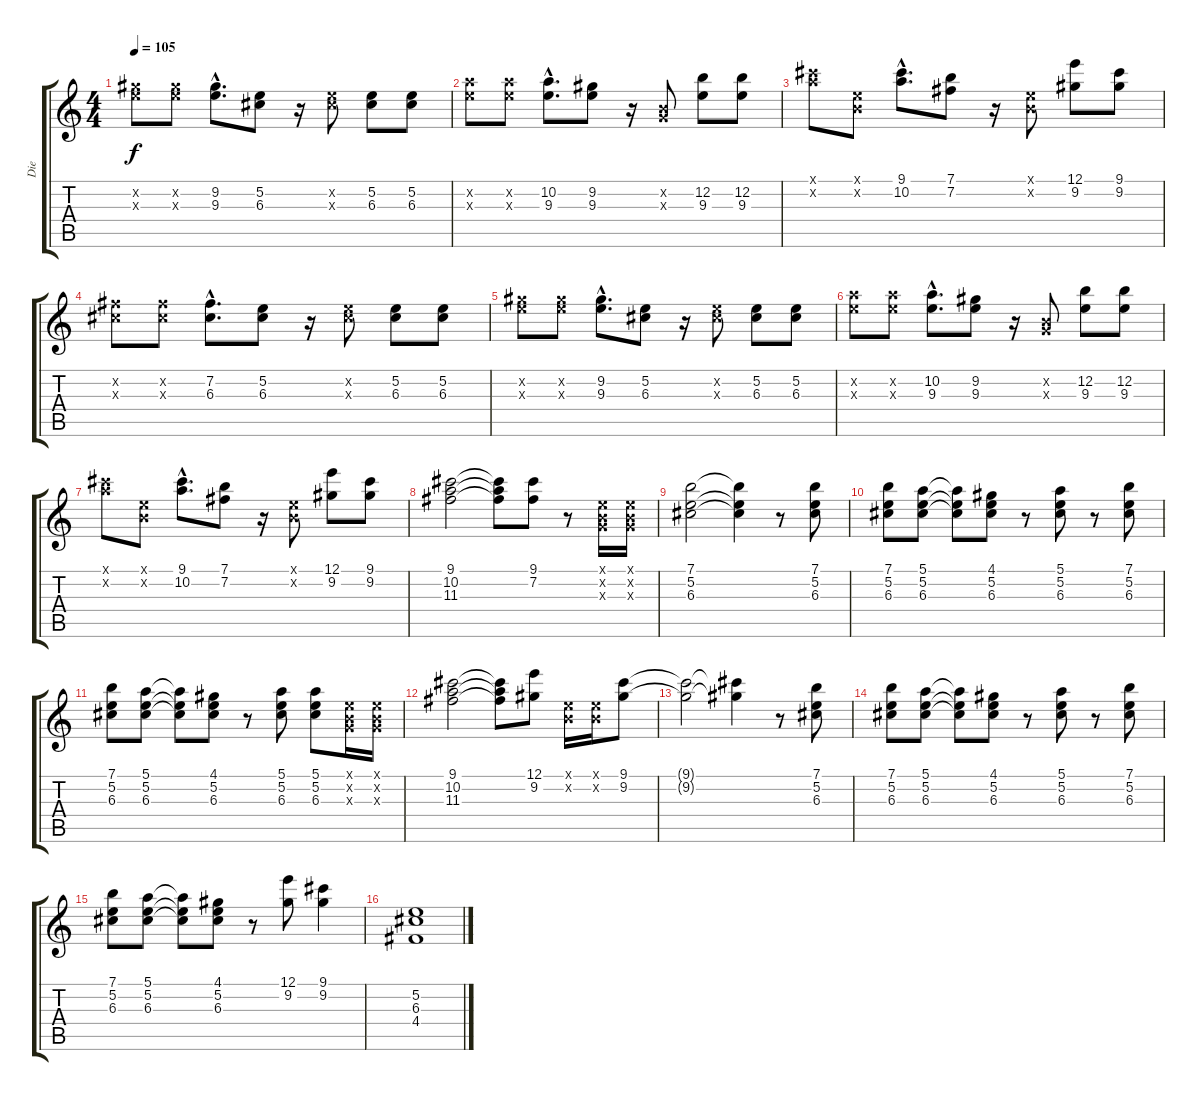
\track ("Die" "Die") {instrument acousticguitarsteel}
\staff {score tabs}
\tuning (E4 B3 G3 D3 A2 E2) {hide}
\ts (4 4)
\tempo 105
\clef g2
\ks c
(9.2{x} 9.3{x}).8{dy f} (9.2{x} 9.3{x}).8 (9.2{hac} 9.3{hac}).8{d} (5.2 6.3).8 r.16 (5.2{x} 6.3{x}).8 (5.2 6.3).8 (5.2 6.3).8 |
(10.2{x} 9.3{x}).8 (10.2{x} 9.3{x}).8 (10.2{hac} 9.3{hac}).8{d} (9.2 9.3).8 r.16 (0.2{x} 0.3{x}).8 (12.2 9.3).8 (12.2 9.3).8 |
(9.1{x} 10.2{x}).8 (0.1{x} 0.2{x}).8 (9.1{hac} 10.2{hac}).8{d} (7.1 7.2).8 r.16 (0.1{x} 0.2{x}).8 (12.1 9.2).8 (9.1 9.2).8 |
(7.2{x} 6.3{x}).8 (7.2{x} 6.3{x}).8 (7.2{hac} 6.3{hac}).8{d} (5.2 6.3).8 r.16 (5.2{x} 6.3{x}).8 (5.2 6.3).8 (5.2 6.3).8 |
(9.2{x} 9.3{x}).8 (9.2{x} 9.3{x}).8 (9.2{hac} 9.3{hac}).8{d} (5.2 6.3).8 r.16 (5.2{x} 6.3{x}).8 (5.2 6.3).8 (5.2 6.3).8 |
\section ("" "")
(10.2{x} 9.3{x}).8 (10.2{x} 9.3{x}).8 (10.2{hac} 9.3{hac}).8{d} (9.2 9.3).8 r.16 (0.2{x} 0.3{x}).8 (12.2 9.3).8 (12.2 9.3).8 |
(9.1{x} 10.2{x}).8 (0.1{x} 0.2{x}).8 (9.1{hac} 10.2{hac}).8{d} (7.1 7.2).8 r.16 (0.1{x} 0.2{x}).8 (12.1 9.2).8 (9.1 9.2).8 |
(9.1 10.2 11.3).2 (9.1{t} 10.2{t} 11.3{t}).8 (9.1 7.2).8 r.8 (0.1{x} 0.2{x} 0.3{x}).16 (0.1{x} 0.2{x} 0.3{x}).16 |
(7.1 5.2 6.3).2 (7.1{t} 5.2{t} 6.3{t}).4 r.8 (7.1 5.2 6.3).8 |
(7.1 5.2 6.3).8 (5.1 5.2 6.3).8 (5.1{t} 5.2{t} 6.3{t}).8 (4.1 5.2 6.3).8 r.8 (5.1 5.2 6.3).8 r.8 (7.1 5.2 6.3).8 |
(7.1 5.2 6.3).8 (5.1 5.2 6.3).8 (5.1{t} 5.2{t} 6.3{t}).8 (4.1 5.2 6.3).8 r.8 (5.1 5.2 6.3).8 (5.1 5.2 6.3).8 (0.1{x} 0.2{x} 0.3{x}).16 (0.1{x} 0.2{x} 0.3{x}).16 |
(9.1 10.2 11.3).2 (9.1{t} 10.2{t} 11.3{t}).8 (12.1 9.2).8 (0.1{x} 0.2{x}).16 (0.1{x} 0.2{x}).16 (9.1 9.2).8 |
(9.1{t} 9.2{t}).2 (9.1{t} 9.2{t}).4 r.8 (7.1 5.2 6.3).8 |
(7.1 5.2 6.3).8 (5.1 5.2 6.3).8 (5.1{t} 5.2{t} 6.3{t}).8 (4.1 5.2 6.3).8 r.8 (5.1 5.2 6.3).8 r.8 (7.1 5.2 6.3).8 |
(7.1 5.2 6.3).8 (5.1 5.2 6.3).8 (5.1{t} 5.2{t} 6.3{t}).8 (4.1 5.2 6.3).8 r.8 (12.1 9.2).8 (9.1 9.2).4 |
\section ("" "")
(5.2 6.3 4.4).1
